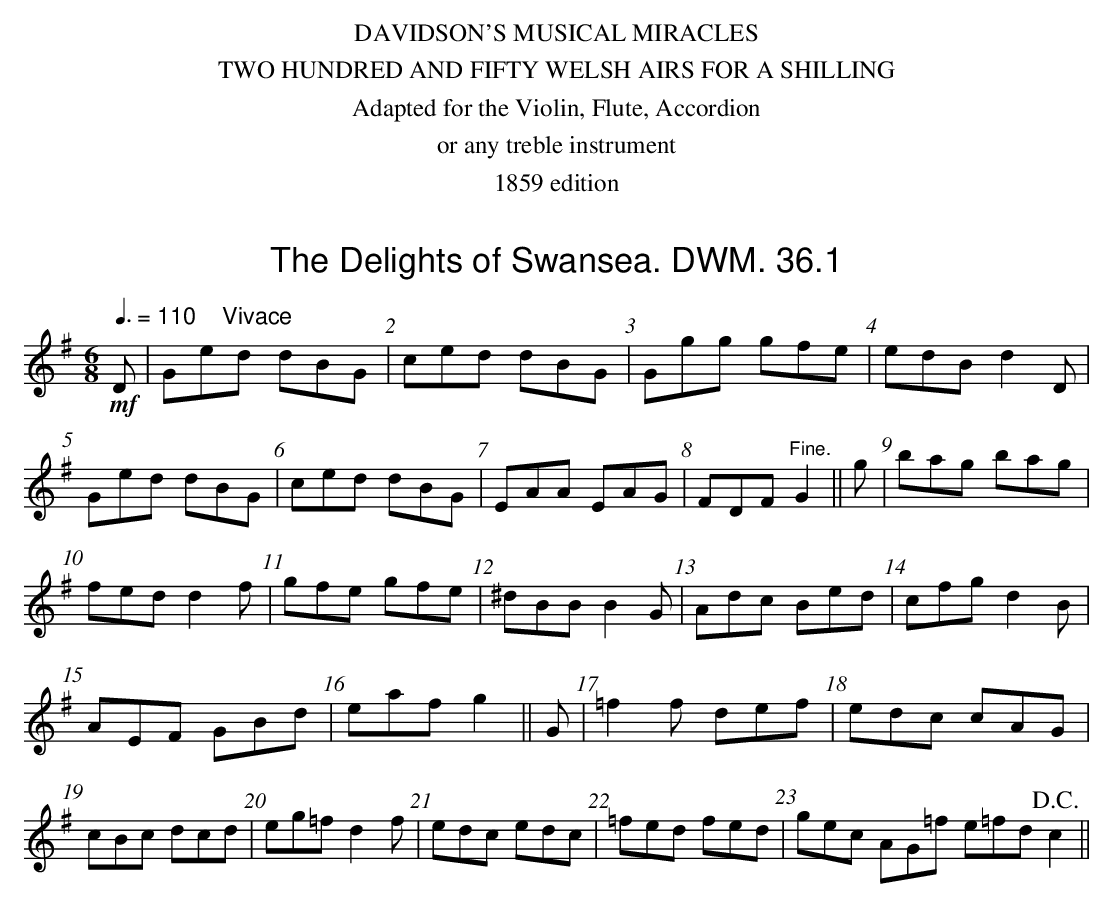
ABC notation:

X:1
T:Delights of Swansea. DWM. 36.1, The
M:6/8
L:1/8
Q:3/8=110 "    Vivace"
K:G
!mf!D|Ged dBG|ced dBG|Ggg gfe|edB d2D|
Ged dBG|ced dBG|EAA EAG|FDF "^Fine."G2||g|bag bag|
fed d2f|gfe gfe|^dBB B2G|Adc Bed|cfg d2B|
AEF GBd|eaf g2||G|=f2f def|edc cAG|
cBc dcd|eg=f d2f|edc edc|=fed fed|gec AG=f e=fd !D.C.!c2||
